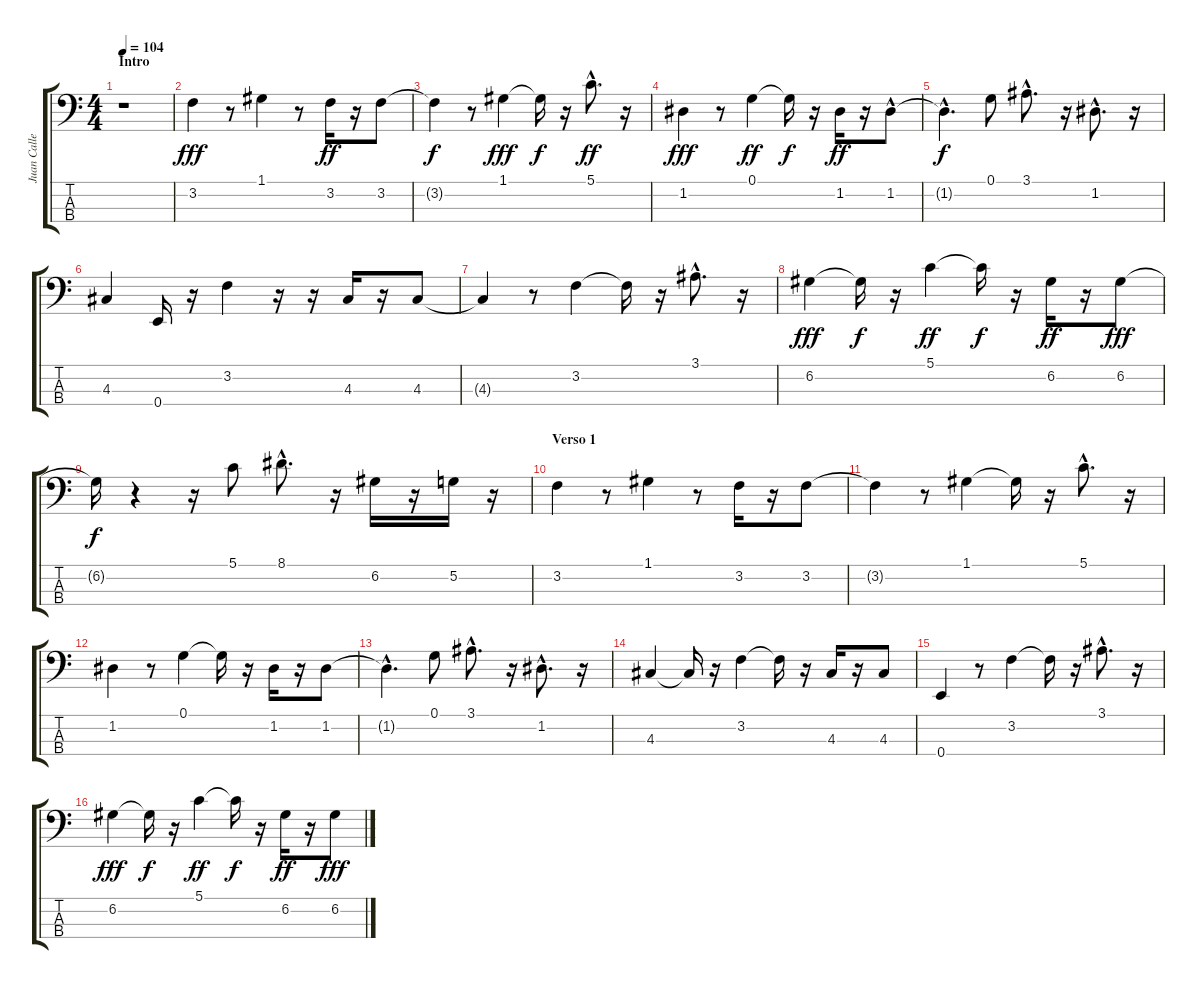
\track ("Juan Calleros" "Juan Calle") {instrument electricbassfinger}
\staff {score tabs}
\tuning (G2 D2 A1 E1) {hide}
\ts (4 4)
\section ("" "Intro")
\tempo 104
\clef f4
\ks c
r.1{dy fff instrument electricbassfinger} |
3.2.4 r.8 1.1.4 r.8 3.2.16{dy ff} r.16 3.2.8 |
3.2{t}.4{dy f} r.8 1.1.4{dy fff} 1.1{t}.16{dy f} r.16 5.1{hac}.8{d dy ff} r.16 |
1.2.4{dy fff} r.8 0.1.4{dy ff} 0.1{t}.16{dy f} r.16 1.2.16{dy ff} r.16 1.2{hac}.8 |
1.2{hac t}.4{d dy f} 0.1.8 3.1{hac}.8{d} r.16 1.2{hac}.8{d} r.16 |
4.3.4 0.4.16 r.16 3.2.4 r.16 r.16 4.3.16 r.16 4.3.8 |
4.3{t}.4 r.8 3.2.4 3.2{t}.16 r.16 3.1{hac}.8{d} r.16 |
6.2.4{dy fff} 6.2{t}.16{dy f} r.16 5.1.4{dy ff} 5.1{t}.16{dy f} r.16 6.2.16{dy ff} r.16 6.2.8{dy fff} |
6.2{t}.16{dy f} r.4 r.16 5.1.8 8.1{hac}.8{d} r.16 6.2.16 r.16 5.2.16 r.16 |
\section ("" "Verso 1")
3.2.4 r.8 1.1.4 r.8 3.2.16 r.16 3.2.8 |
3.2{t}.4 r.8 1.1.4 1.1{t}.16 r.16 5.1{hac}.8{d} r.16 |
1.2.4 r.8 0.1.4 0.1{t}.16 r.16 1.2.16 r.16 1.2.8 |
1.2{hac t}.4{d} 0.1.8 3.1{hac}.8{d} r.16 1.2{hac}.8{d} r.16 |
4.3.4 4.3{t}.16 r.16 3.2.4 3.2{t}.16 r.16 4.3.16 r.16 4.3.8 |
0.4.4 r.8 3.2.4 3.2{t}.16 r.16 3.1{hac}.8{d} r.16 |
6.2.4{dy fff} 6.2{t}.16{dy f} r.16 5.1.4{dy ff} 5.1{t}.16{dy f} r.16 6.2.16{dy ff} r.16 6.2.8{dy fff}
